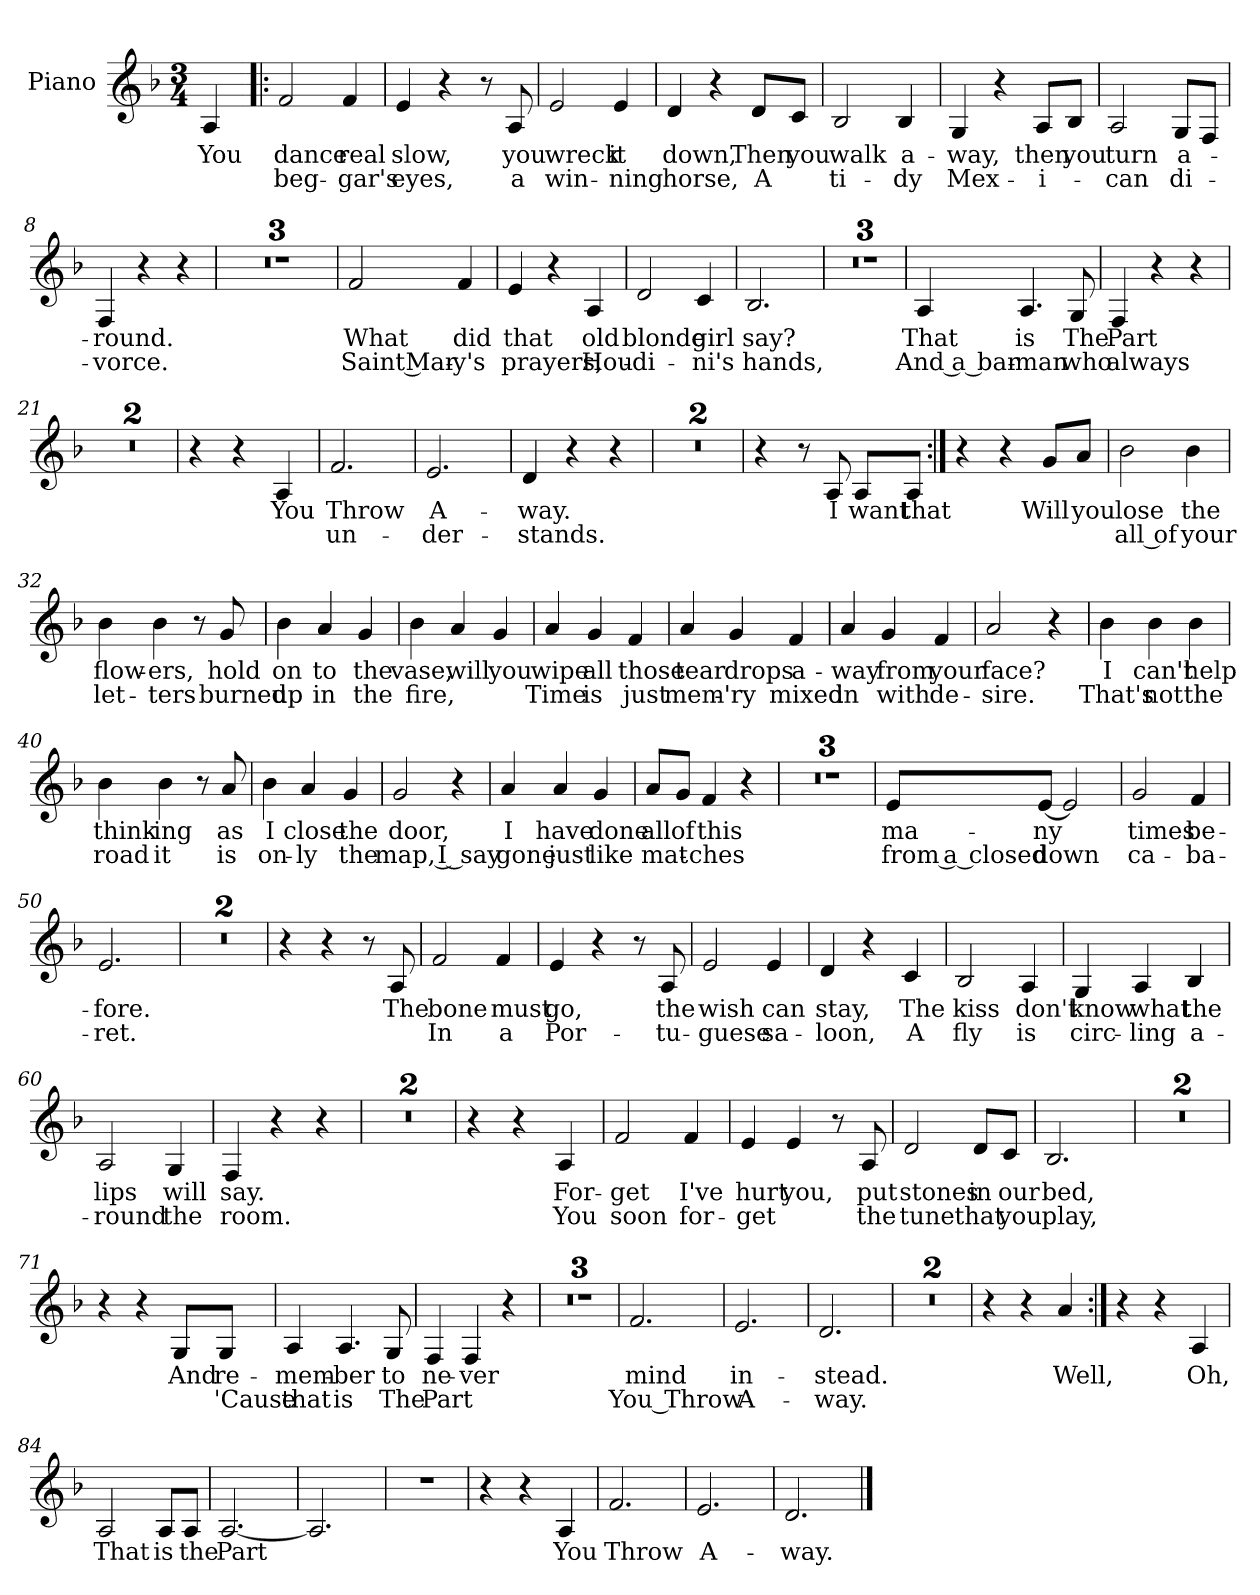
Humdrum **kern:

**kern	**text	**text
*part1	*part1	*part1
*staff1	*staff1	*staff1
*I"Piano	*	*
*I'Pno.	*	*
*clefG2	*	*
*k[b-]	*	*
*M3/4	*	*
=	=	=
!	!LO:LY:b	!
4A/	You	.
=1!|:	=1!|:	=1!|:
!	!LO:LY:b	!LO:LY:b
2f/	dance	beg-
!	!LO:LY:b	!LO:LY:b
4f/	real	-gar's
=2	=2	=2
!	!LO:LY:b	!LO:LY:b
4e/	slow,	eyes,
4r	.	.
8r	.	.
!	!LO:LY:b	!LO:LY:b
8A/	you	a
=3	=3	=3
!	!LO:LY:b	!LO:LY:b
2e/	wreck	win-
!	!LO:LY:b	!LO:LY:b
4e/	it	-ning
=4	=4	=4
!	!LO:LY:b	!LO:LY:b
4d/	down,	horse,
4r	.	.
!	!LO:LY:b	!LO:LY:b
8d/L	Then	A
!	!LO:LY:b	!
8c/J	you	.
!!LO:LB:g=z
=5	=5	=5
!	!LO:LY:b	!LO:LY:b
2B-/	walk	ti-
!	!LO:LY:b	!LO:LY:b
4B-/	a-	-dy
=6	=6	=6
!	!LO:LY:b	!LO:LY:b
4G/	-way,	Mex-
4r	.	.
!	!LO:LY:b	!LO:LY:b
8A/L	then	-i-
!	!LO:LY:b	!
8B-/J	you	.
=7	=7	=7
!	!LO:LY:b	!LO:LY:b
2A/	turn	-can
!	!LO:LY:b	!LO:LY:b
8G/L	a-	di-
8F/J	.	.
=8	=8	=8
!	!LO:LY:b	!LO:LY:b
4F/	-round.	-vorce.
4r	.	.
4r	.	.
!!LO:LB:g=z
=9	=9	=9
2.r	.	.
=10	=10	=10
2.r	.	.
=11	=11	=11
2.r	.	.
!!LO:LB:g=z
=12	=12	=12
!	!LO:LY:b	!LO:LY:b
2f/	What	Saint Mar-
!	!LO:LY:b	!LO:LY:b
4f/	did	-y's
=13	=13	=13
!	!LO:LY:b	!LO:LY:b
4e/	that	prayers,
4r	.	.
!	!LO:LY:b	!LO:LY:b
4A/	old	Hou-
=14	=14	=14
!	!LO:LY:b	!LO:LY:b
2d/	blonde	-di-
!	!LO:LY:b	!LO:LY:b
4c/	girl	-ni's
=15	=15	=15
!	!LO:LY:b	!LO:LY:b
2.B-/	say?	hands,
!!LO:LB:g=z
=16	=16	=16
2.r	.	.
=17	=17	=17
2.r	.	.
=18	=18	=18
2.r	.	.
!!LO:LB:g=z
=19	=19	=19
!	!LO:LY:b	!LO:LY:b
4A/	That	And a bar-
!	!LO:LY:b	!LO:LY:b
4.A/	is	-man
!	!LO:LY:b	!LO:LY:b
8G/	The	who
=20	=20	=20
!	!LO:LY:b	!LO:LY:b
4F/	Part	always
4r	.	.
4r	.	.
=21	=21	=21
2.r	.	.
=22	=22	=22
2.r	.	.
!!LO:LB:g=z
=23	=23	=23
4r	.	.
4r	.	.
!	!LO:LY:b	!
4A/	You	.
=24	=24	=24
!	!LO:LY:b	!LO:LY:b
2.f/	Throw	un-
=25	=25	=25
!	!LO:LY:b	!LO:LY:b
2.e/	A-	-der-
=26	=26	=26
!	!LO:LY:b	!LO:LY:b
4d/	-way.	-stands.
4r	.	.
4r	.	.
!!LO:LB:g=z
=27	=27	=27
2.r	.	.
=28	=28	=28
2.r	.	.
=29	=29	=29
4r	.	.
8r	.	.
!	!LO:LY:b	!
8A/	I	.
!	!LO:LY:b	!
8A/L	want	.
!	!LO:LY:b	!
8A/J	that	.
=30:|!	=30:|!	=30:|!
4r	.	.
4r	.	.
!	!LO:LY:b	!
8g/L	Will	.
!	!LO:LY:b	!
8a/J	you	.
!!LO:PB:g=z
=31	=31	=31
!	!LO:LY:b	!LO:LY:b
2b-\	lose	all of
!	!LO:LY:b	!LO:LY:b
4b-\	the	your
=32	=32	=32
!	!LO:LY:b	!LO:LY:b
4b-\	flow-	let-
!	!LO:LY:b	!LO:LY:b
4b-\	-ers,	-ters
8r	.	.
!	!LO:LY:b	!LO:LY:b
8g/	hold	burned
=33	=33	=33
!	!LO:LY:b	!LO:LY:b
4b-\	on	up
!	!LO:LY:b	!LO:LY:b
4a/	to	in
!	!LO:LY:b	!LO:LY:b
4g/	the	the
=34	=34	=34
!	!LO:LY:b	!LO:LY:b
4b-\	vase,	fire,
!	!LO:LY:b	!
4a/	will	.
!	!LO:LY:b	!
4g/	you	.
!!LO:LB:g=z
=35	=35	=35
!	!LO:LY:b	!LO:LY:b
4a/	wipe	Time
!	!LO:LY:b	!LO:LY:b
4g/	all	is
!	!LO:LY:b	!LO:LY:b
4f/	those	just
=36	=36	=36
!	!LO:LY:b	!LO:LY:b
4a/	tear	mem-
!	!LO:LY:b	!LO:LY:b
4g/	drops	-'ry
!	!LO:LY:b	!LO:LY:b
4f/	a-	mixed
=37	=37	=37
!	!LO:LY:b	!LO:LY:b
4a/	-way	in
!	!LO:LY:b	!LO:LY:b
4g/	from	with
!	!LO:LY:b	!LO:LY:b
4f/	your	de-
=38	=38	=38
!	!LO:LY:b	!LO:LY:b
2a/	face?	-sire.
4r	.	.
!!LO:LB:g=z
=39	=39	=39
!	!LO:LY:b	!LO:LY:b
4b-\	I	That's
!	!LO:LY:b	!LO:LY:b
4b-\	can't	not
!	!LO:LY:b	!LO:LY:b
4b-\	help	the
=40	=40	=40
!	!LO:LY:b	!LO:LY:b
4b-\	think-	road
!	!LO:LY:b	!LO:LY:b
4b-\	-ing	it
8r	.	.
!	!LO:LY:b	!LO:LY:b
8a/	as	is
=41	=41	=41
!	!LO:LY:b	!LO:LY:b
4b-\	I	on-
!	!LO:LY:b	!LO:LY:b
4a/	close	-ly
!	!LO:LY:b	!LO:LY:b
4g/	the	the
=42	=42	=42
!	!LO:LY:b	!LO:LY:b
2g/	door,	map, I say
4r	.	.
!!LO:LB:g=z
=43	=43	=43
!	!LO:LY:b	!LO:LY:b
4a/	I	gone
!	!LO:LY:b	!LO:LY:b
4a/	have	just
!	!LO:LY:b	!LO:LY:b
4g/	done	like
=44	=44	=44
!	!LO:LY:b	!LO:LY:b
8a/L	all	mat-
!	!LO:LY:b	!
8g/J	of	.
!	!LO:LY:b	!LO:LY:b
4f/	this	-ches
4r	.	.
=45	=45	=45
2.r	.	.
=46	=46	=46
2.r	.	.
!!LO:LB:g=z
=47	=47	=47
2.r	.	.
=48	=48	=48
!	!LO:LY:b	!LO:LY:b
8e/L	ma-	from a closed
!	!LO:LY:b	!LO:LY:b
[8e/J	-ny	down
2e/]	.	.
=49	=49	=49
!	!LO:LY:b	!LO:LY:b
2g/	times	ca-
!	!LO:LY:b	!LO:LY:b
4f/	be-	-ba-
=50	=50	=50
!	!LO:LY:b	!LO:LY:b
2.e/	-fore.	-ret.
!!LO:LB:g=z
=51	=51	=51
2.r	.	.
=52	=52	=52
2.r	.	.
=53	=53	=53
4r	.	.
4r	.	.
8r	.	.
!	!LO:LY:b	!
8A/	The	.
!!LO:LB:g=z
=54	=54	=54
!	!LO:LY:b	!LO:LY:b
2f/	bone	In
!	!LO:LY:b	!LO:LY:b
4f/	must	a
=55	=55	=55
!	!LO:LY:b	!LO:LY:b
4e/	go,	Por-
4r	.	.
8r	.	.
!	!LO:LY:b	!LO:LY:b
8A/	the	-tu-
=56	=56	=56
!	!LO:LY:b	!LO:LY:b
2e/	wish	-guese
!	!LO:LY:b	!LO:LY:b
4e/	can	sa-
=57	=57	=57
!	!LO:LY:b	!LO:LY:b
4d/	stay,	-loon,
4r	.	.
!	!LO:LY:b	!LO:LY:b
4c/	The	A
!!LO:LB:g=z
=58	=58	=58
!	!LO:LY:b	!LO:LY:b
2B-/	kiss	fly
!	!LO:LY:b	!LO:LY:b
4A/	don't	is
=59	=59	=59
!	!LO:LY:b	!LO:LY:b
4G/	know	circ-
!	!LO:LY:b	!LO:LY:b
4A/	what	-ling
!	!LO:LY:b	!LO:LY:b
4B-/	the	a-
=60	=60	=60
!	!LO:LY:b	!LO:LY:b
2A/	lips	-round
!	!LO:LY:b	!LO:LY:b
4G/	will	the
=61	=61	=61
!	!LO:LY:b	!LO:LY:b
4F/	say.	room.
4r	.	.
4r	.	.
!!LO:PB:g=z
=62	=62	=62
2.r	.	.
=63	=63	=63
2.r	.	.
=64	=64	=64
4r	.	.
4r	.	.
!	!LO:LY:b	!LO:LY:b
4A/	For-	You
!!LO:LB:g=z
=65	=65	=65
!	!LO:LY:b	!LO:LY:b
2f/	-get	soon
!	!LO:LY:b	!LO:LY:b
4f/	I've	for-
=66	=66	=66
!	!LO:LY:b	!LO:LY:b
4e/	hurt	-get
!	!LO:LY:b	!
4e/	you,	.
8r	.	.
!	!LO:LY:b	!LO:LY:b
8A/	put	the
=67	=67	=67
!	!LO:LY:b	!LO:LY:b
2d/	stones	tune
!	!LO:LY:b	!LO:LY:b
8d/L	in	that
!	!LO:LY:b	!LO:LY:b
8c/J	our	you
=68	=68	=68
!	!LO:LY:b	!LO:LY:b
2.B-/	bed,	play,
!!LO:LB:g=z
=69	=69	=69
2.r	.	.
=70	=70	=70
2.r	.	.
=71	=71	=71
4r	.	.
4r	.	.
!	!LO:LY:b	!
8G/L	And	.
!	!LO:LY:b	!LO:LY:b
8G/J	re-	'Cause
!!LO:LB:g=z
=72	=72	=72
!	!LO:LY:b	!LO:LY:b
4A/	-mem-	that
!	!LO:LY:b	!LO:LY:b
4.A/	-ber	is
!	!LO:LY:b	!LO:LY:b
8G/	to	The
=73	=73	=73
!	!LO:LY:b	!LO:LY:b
4F/	ne-	Part
!	!LO:LY:b	!
4F/	-ver	.
4r	.	.
=74	=74	=74
2.r	.	.
=75	=75	=75
2.r	.	.
!!LO:LB:g=z
=76	=76	=76
2.r	.	.
=77	=77	=77
!	!LO:LY:b	!LO:LY:b
2.f/	mind	You Throw
=78	=78	=78
!	!LO:LY:b	!LO:LY:b
2.e/	in-	A-
=79	=79	=79
!	!LO:LY:b	!LO:LY:b
2.d/	-stead.	-way.
!!LO:LB:g=z
=80	=80	=80
2.r	.	.
=81	=81	=81
2.r	.	.
=82	=82	=82
4r	.	.
4r	.	.
!	!LO:LY:b	!
4a/	Well,	.
=83:|!	=83:|!	=83:|!
4r	.	.
4r	.	.
!	!LO:LY:b	!
4A/	Oh,	.
!!LO:LB:g=z
=84	=84	=84
!	!LO:LY:b	!
2A/	That	.
!	!LO:LY:b	!
8A/L	is	.
!	!LO:LY:b	!
8A/J	the	.
=85	=85	=85
!	!LO:LY:b	!
[2.A/	Part	.
=86	=86	=86
2.A/]	.	.
=87	=87	=87
2.r	.	.
!!LO:LB:g=z
=88	=88	=88
4r	.	.
4r	.	.
!	!LO:LY:b	!
4A/	You	.
=89	=89	=89
!	!LO:LY:b	!
2.f/	Throw	.
=90	=90	=90
!	!LO:LY:b	!
2.e/	A-	.
=91	=91	=91
!	!LO:LY:b	!
2.d/	-way.	.
==	==	==
*-	*-	*-
